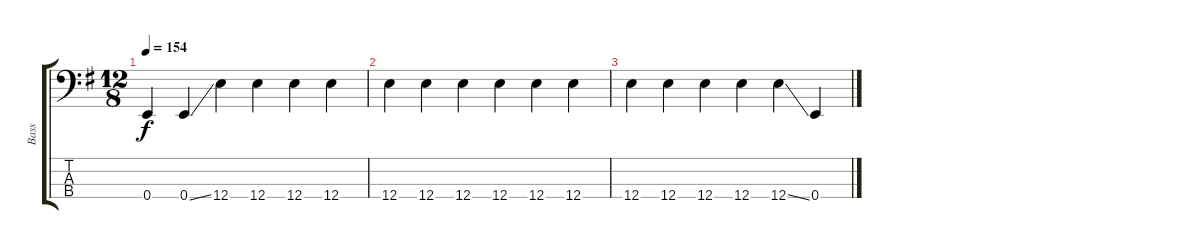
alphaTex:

\track ("Bass" "Bass") {instrument electricbassfinger}
\staff {score tabs}
\tuning (G2 D2 A1 E1) {hide}
\ts (12 8)
\tempo 154
\clef f4
\ks eminor
0.4.4{dy f} 0.4{ss}.4 12.4.4 12.4.4 12.4.4 12.4.4 |
12.4.4 12.4.4 12.4.4 12.4.4 12.4.4 12.4.4 |
12.4.4 12.4.4 12.4.4 12.4.4 12.4{ss}.4 0.4.4
